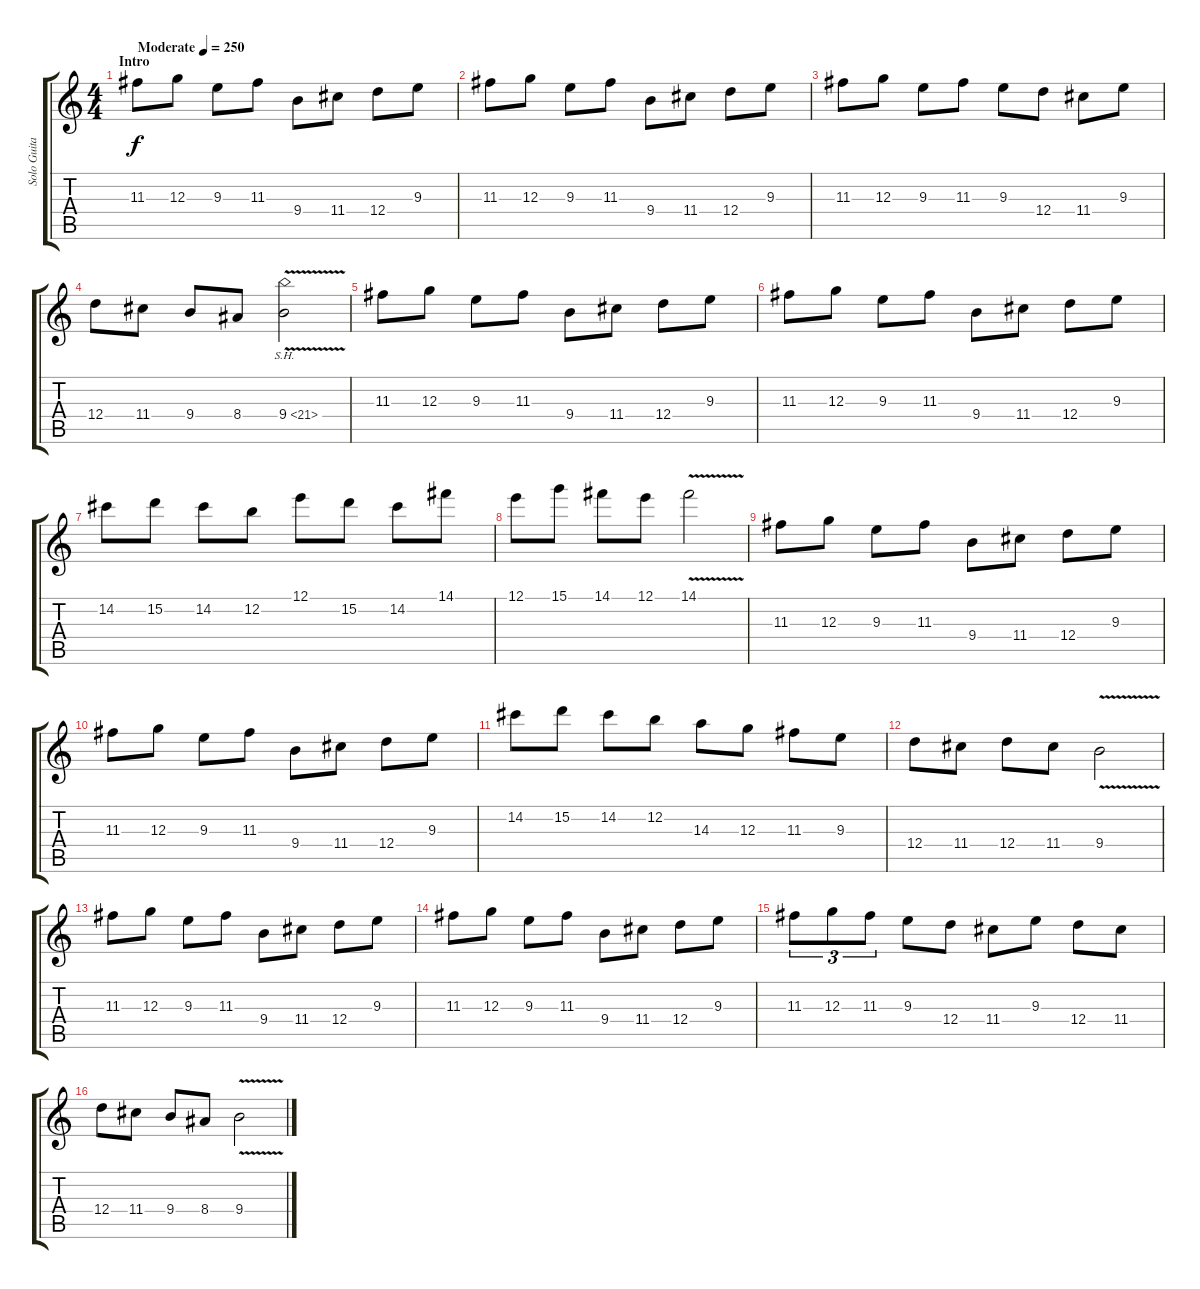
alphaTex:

\track ("Solo Guitar" "Solo Guita") {instrument overdrivenguitar}
\staff {score tabs}
\tuning (E4 B3 G3 D3 A2 E2) {hide}
\ts (4 4)
\section ("" "Intro")
\tempo (250 "Moderate")
\clef g2
\ks c
11.3.8{dy f instrument overdrivenguitar} 12.3.8 9.3.8 11.3.8 9.4.8 11.4.8 12.4.8 9.3.8 |
11.3.8 12.3.8 9.3.8 11.3.8 9.4.8 11.4.8 12.4.8 9.3.8 |
11.3.8 12.3.8 9.3.8 11.3.8 9.3.8 12.4.8 11.4.8 9.3.8 |
12.4.8 11.4.8 9.4.8 8.4.8 9.4{sh 12 v}.2 |
11.3.8 12.3.8 9.3.8 11.3.8 9.4.8 11.4.8 12.4.8 9.3.8 |
11.3.8 12.3.8 9.3.8 11.3.8 9.4.8 11.4.8 12.4.8 9.3.8 |
14.2.8 15.2.8 14.2.8 12.2.8 12.1.8 15.2.8 14.2.8 14.1.8 |
12.1.8 15.1.8 14.1.8 12.1.8 14.1{v}.2 |
11.3.8 12.3.8 9.3.8 11.3.8 9.4.8 11.4.8 12.4.8 9.3.8 |
11.3.8 12.3.8 9.3.8 11.3.8 9.4.8 11.4.8 12.4.8 9.3.8 |
14.2.8 15.2.8 14.2.8 12.2.8 14.3.8 12.3.8 11.3.8 9.3.8 |
12.4.8 11.4.8 12.4.8 11.4.8 9.4{v}.2 |
11.3.8 12.3.8 9.3.8 11.3.8 9.4.8 11.4.8 12.4.8 9.3.8 |
11.3.8 12.3.8 9.3.8 11.3.8 9.4.8 11.4.8 12.4.8 9.3.8 |
11.3.8{tu (3 2)} 12.3.8{tu (3 2)} 11.3.8{tu (3 2)} 9.3.8 12.4.8 11.4.8 9.3.8 12.4.8 11.4.8 |
12.4.8 11.4.8 9.4.8 8.4.8 9.4{v}.2
